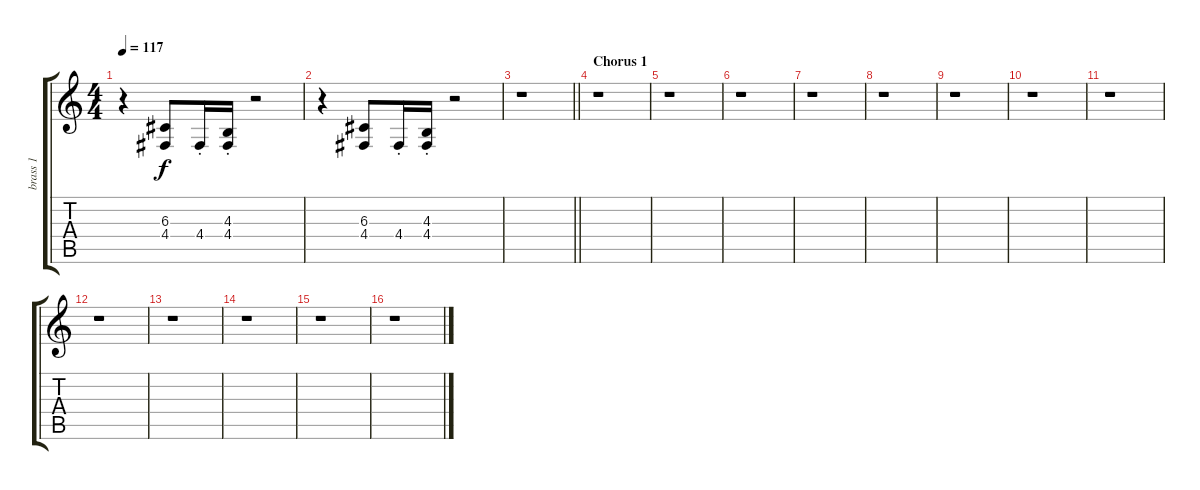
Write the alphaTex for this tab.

\track ("brass 1" "brass 1") {instrument brasssection}
\staff {score tabs}
\tuning (E4 B3 G3 D3 A2 E2) {hide}
\ts (4 4)
\tempo 117
\clef g2
\ks c
r.4{dy f} (6.3 4.4).8 4.4{st}.16 (4.3{st} 4.4{st}).16 r.2 |
r.4 (6.3 4.4).8 4.4{st}.16 (4.3{st} 4.4{st}).16 r.2 |
\barLineRight lightlight
r.1 |
\section ("" "Chorus 1")
r.1 |
r.1 |
r.1 |
r.1 |
r.1 |
r.1 |
r.1 |
r.1 |
r.1 |
r.1 |
r.1 |
r.1 |
r.1
